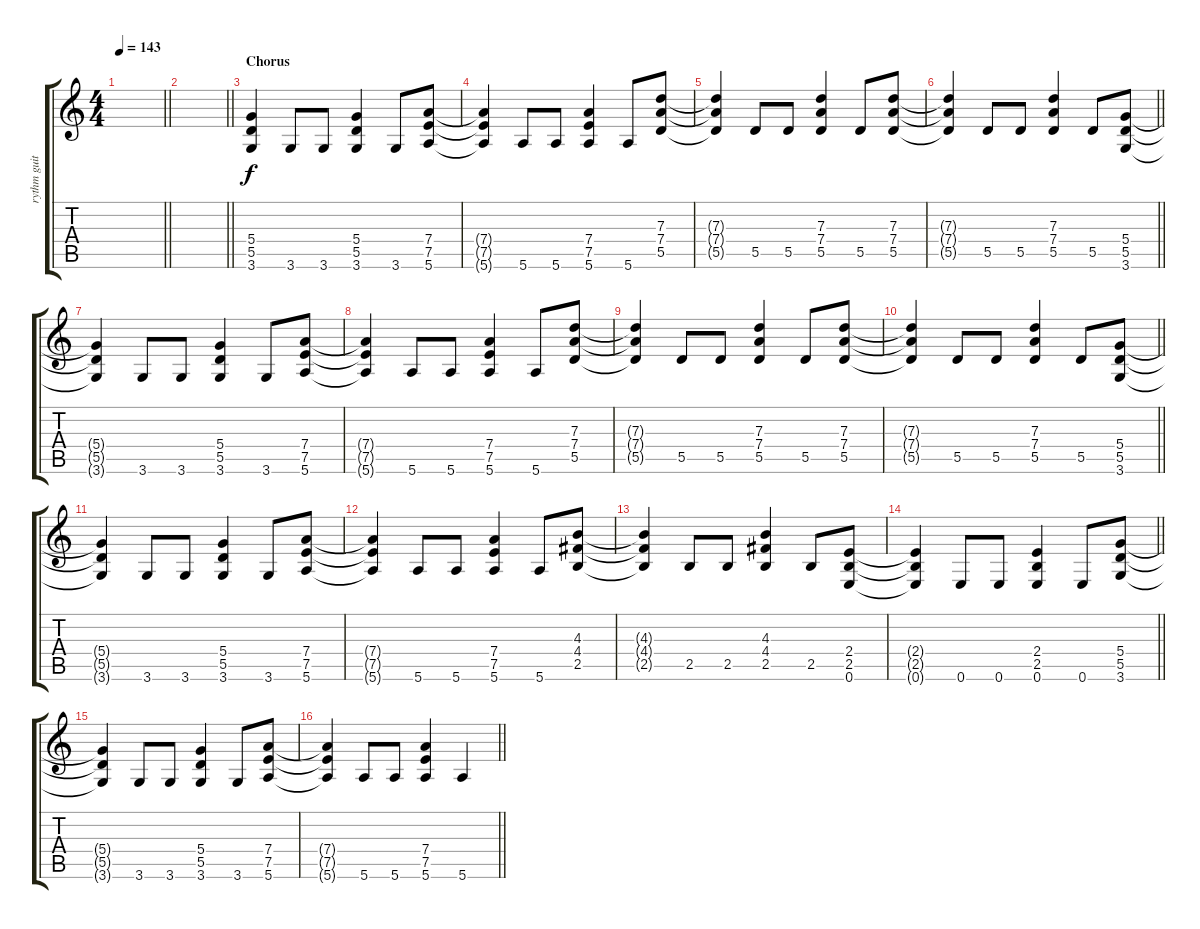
\track ("rythm guitar" "rythm guit") {instrument overdrivenguitar}
\staff {score tabs}
\tuning (E4 B3 G3 D3 A2 E2) {hide}
\ts (4 4)
\tempo 143
\clef g2
\barLineRight lightlight
\ks c
|
\barLineRight lightlight
|
\section ("" "Chorus")
(5.4 5.5 3.6).4 3.6.8 3.6.8 (5.4 5.5 3.6).4 3.6.8 (7.4 7.5 5.6).8 |
(7.4{t} 7.5{t} 5.6{t}).4 5.6.8 5.6.8 (7.4 7.5 5.6).4 5.6.8 (7.3 7.4 5.5).8 |
(7.3{t} 7.4{t} 5.5{t}).4 5.5.8 5.5.8 (7.3 7.4 5.5).4 5.5.8 (7.3 7.4 5.5).8 |
\barLineRight lightlight
(7.3{t} 7.4{t} 5.5{t}).4 5.5.8 5.5.8 (7.3 7.4 5.5).4 5.5.8 (5.4 5.5 3.6).8 |
(5.4{t} 5.5{t} 3.6{t}).4 3.6.8 3.6.8 (5.4 5.5 3.6).4 3.6.8 (7.4 7.5 5.6).8 |
(7.4{t} 7.5{t} 5.6{t}).4 5.6.8 5.6.8 (7.4 7.5 5.6).4 5.6.8 (7.3 7.4 5.5).8 |
(7.3{t} 7.4{t} 5.5{t}).4 5.5.8 5.5.8 (7.3 7.4 5.5).4 5.5.8 (7.3 7.4 5.5).8 |
\barLineRight lightlight
(7.3{t} 7.4{t} 5.5{t}).4 5.5.8 5.5.8 (7.3 7.4 5.5).4 5.5.8 (5.4 5.5 3.6).8 |
(5.4{t} 5.5{t} 3.6{t}).4 3.6.8 3.6.8 (5.4 5.5 3.6).4 3.6.8 (7.4 7.5 5.6).8 |
(7.4{t} 7.5{t} 5.6{t}).4 5.6.8 5.6.8 (7.4 7.5 5.6).4 5.6.8 (4.3 4.4 2.5).8 |
(4.3{t} 4.4{t} 2.5{t}).4 2.5.8 2.5.8 (4.3 4.4 2.5).4 2.5.8 (2.4 2.5 0.6).8 |
\barLineRight lightlight
(2.4{t} 2.5{t} 0.6{t}).4 0.6.8 0.6.8 (2.4 2.5 0.6).4 0.6.8 (5.4 5.5 3.6).8 |
(5.4{t} 5.5{t} 3.6{t}).4 3.6.8 3.6.8 (5.4 5.5 3.6).4 3.6.8 (7.4 7.5 5.6).8 |
\barLineRight lightlight
(7.4{t} 7.5{t} 5.6{t}).4 5.6.8 5.6.8 (7.4 7.5 5.6).4 5.6.4
